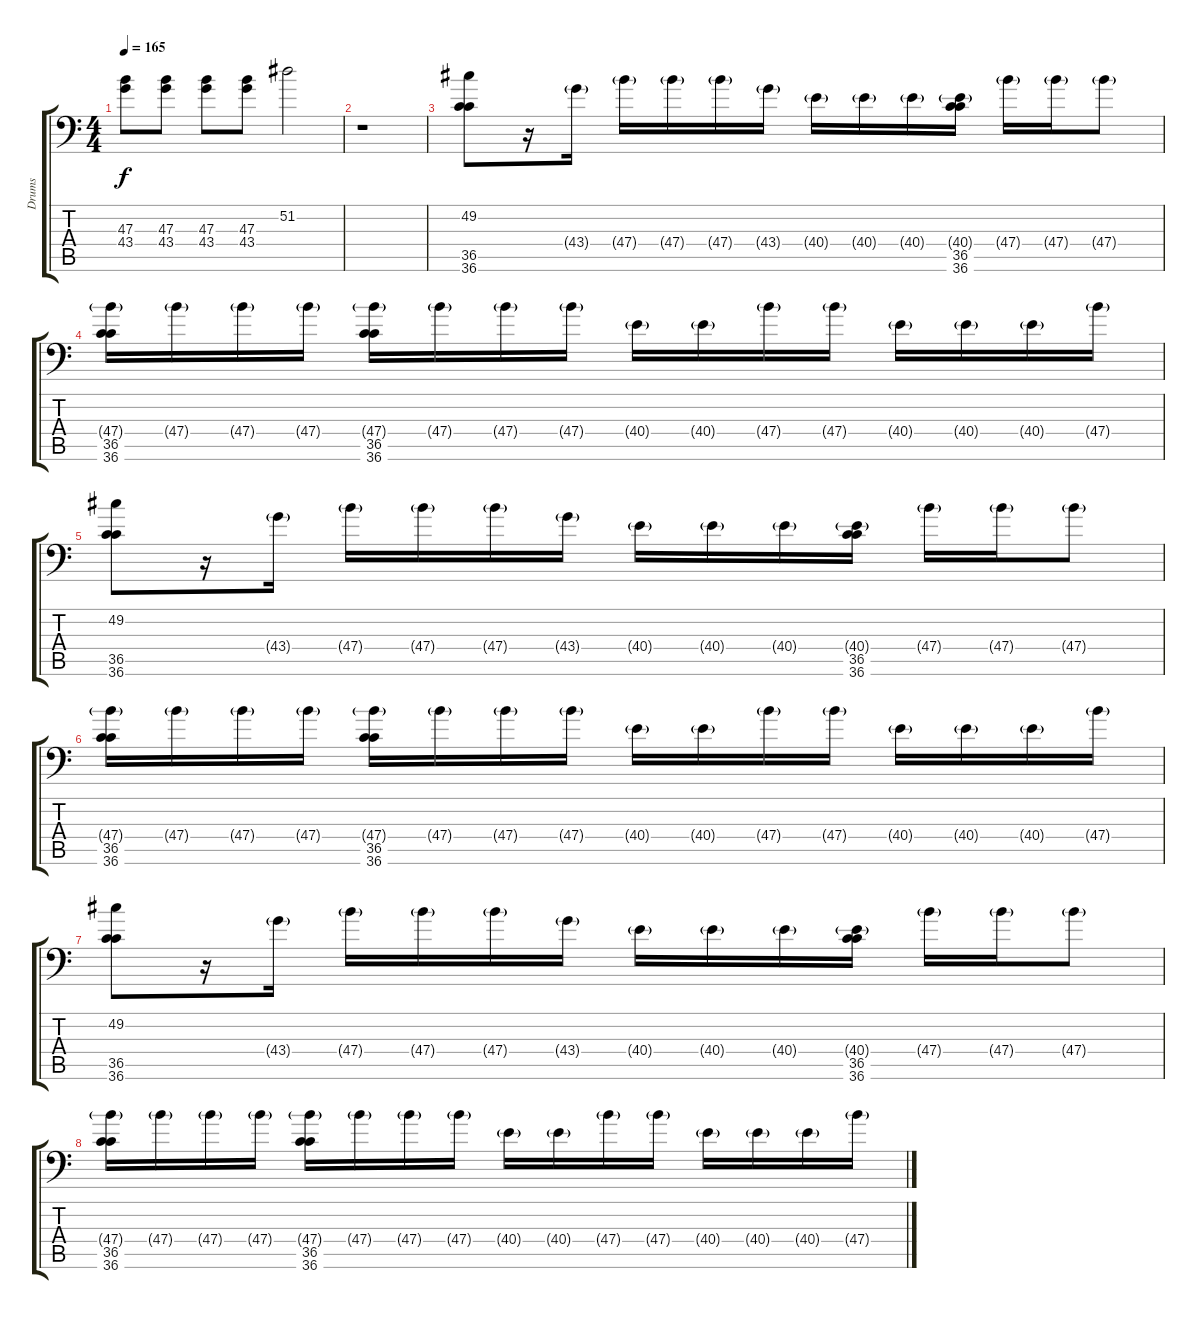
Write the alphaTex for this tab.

\track ("Drums" "Drums") {instrument acousticgrandpiano}
\staff {score tabs}
\tuning (C-1 C-1 C-1 C-1 C-1 C-1) {hide}
\ts (4 4)
\tempo 165
\clef f4
\ks c
(47.3 43.4).8{dy f} (47.3 43.4).8 (47.3 43.4).8 (47.3 43.4).8 51.2.2 |
r.1 |
(49.2 36.5 36.6).8 r.16 43.4{g}.16 47.4{g}.16 47.4{g}.16 47.4{g}.16 43.4{g}.16 40.4{g}.16 40.4{g}.16 40.4{g}.16 (40.4{g} 36.5 36.6).16 47.4{g}.16 47.4{g}.16 47.4{g}.8 |
(47.4{g} 36.5 36.6).16 47.4{g}.16 47.4{g}.16 47.4{g}.16 (47.4{g} 36.5 36.6).16 47.4{g}.16 47.4{g}.16 47.4{g}.16 40.4{g}.16 40.4{g}.16 47.4{g}.16 47.4{g}.16 40.4{g}.16 40.4{g}.16 40.4{g}.16 47.4{g}.16 |
(49.2 36.5 36.6).8 r.16 43.4{g}.16 47.4{g}.16 47.4{g}.16 47.4{g}.16 43.4{g}.16 40.4{g}.16 40.4{g}.16 40.4{g}.16 (40.4{g} 36.5 36.6).16 47.4{g}.16 47.4{g}.16 47.4{g}.8 |
(47.4{g} 36.5 36.6).16 47.4{g}.16 47.4{g}.16 47.4{g}.16 (47.4{g} 36.5 36.6).16 47.4{g}.16 47.4{g}.16 47.4{g}.16 40.4{g}.16 40.4{g}.16 47.4{g}.16 47.4{g}.16 40.4{g}.16 40.4{g}.16 40.4{g}.16 47.4{g}.16 |
(49.2 36.5 36.6).8 r.16 43.4{g}.16 47.4{g}.16 47.4{g}.16 47.4{g}.16 43.4{g}.16 40.4{g}.16 40.4{g}.16 40.4{g}.16 (40.4{g} 36.5 36.6).16 47.4{g}.16 47.4{g}.16 47.4{g}.8 |
(47.4{g} 36.5 36.6).16 47.4{g}.16 47.4{g}.16 47.4{g}.16 (47.4{g} 36.5 36.6).16 47.4{g}.16 47.4{g}.16 47.4{g}.16 40.4{g}.16 40.4{g}.16 47.4{g}.16 47.4{g}.16 40.4{g}.16 40.4{g}.16 40.4{g}.16 47.4{g}.16
